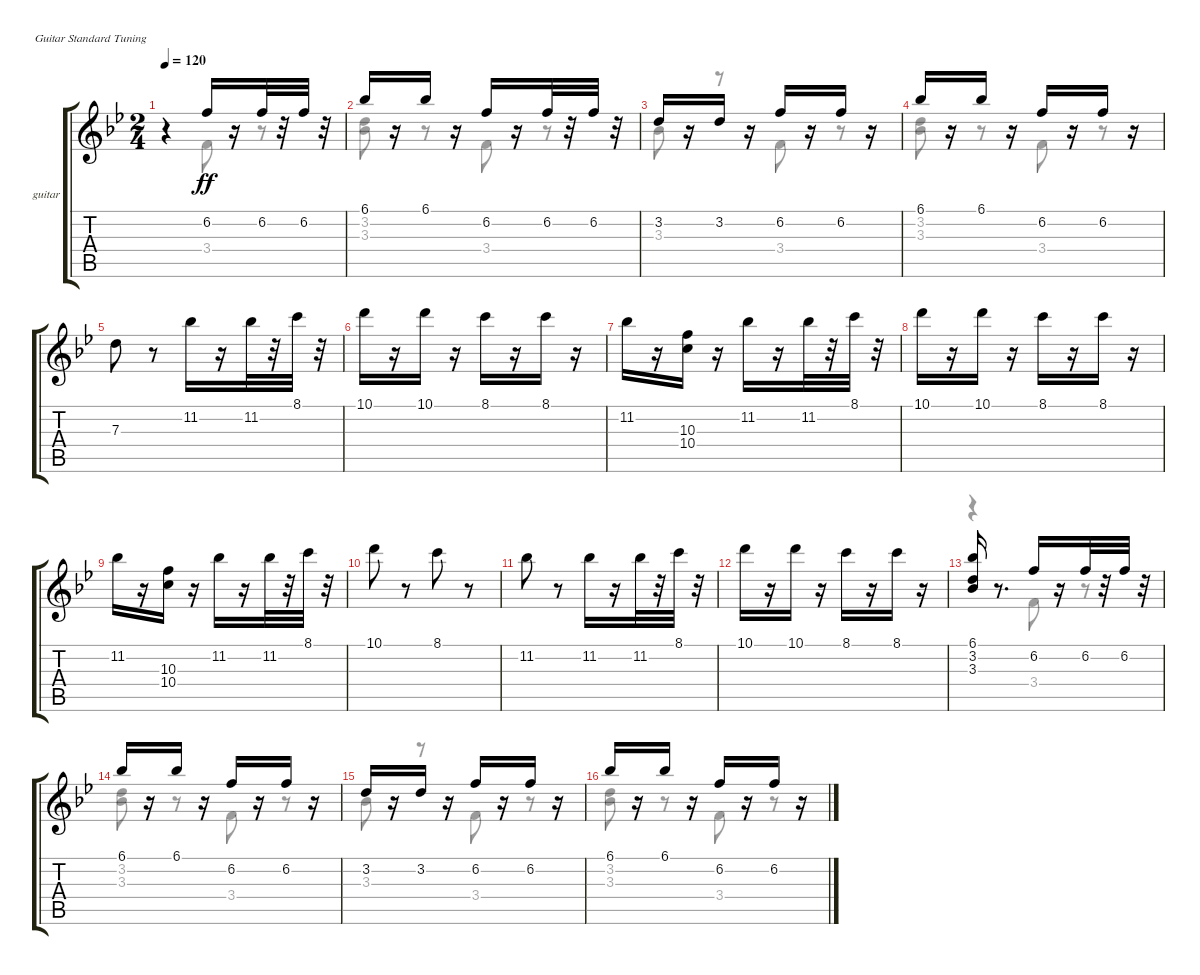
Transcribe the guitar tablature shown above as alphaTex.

\bracketExtendMode groupsimilarinstruments
\firstSystemTrackNameOrientation horizontal
\otherSystemsTrackNameOrientation horizontal
\track ("guitar" "guitar") {instrument acousticguitarsteel}
\staff {score tabs}
\tuning (E4 B3 G3 D3 A2 E2)
\voice
\ts (2 4)
\tempo 120
\clef g2
\ks bb
r.4{dy ff instrument acousticguitarsteel} 6.2.16 r.16 6.2.32 r.32 6.2.32 r.32 |
6.1.16 r.16 6.1.16 r.16 6.2.16 r.16 6.2.32 r.32 6.2.32 r.32 |
3.2.16 r.16 3.2.16 r.16 6.2.16 r.16 6.2.16 r.16 |
6.1.16 r.16 6.1.16 r.16 6.2.16 r.16 6.2.16 r.16 |
7.3.8 r.8 11.2.16 r.16 11.2.32 r.32 8.1.32 r.32 |
10.1.16 r.16 10.1.16 r.16 8.1.16 r.16 8.1.16 r.16 |
11.2.16 r.16 (10.3 10.4).16 r.16 11.2.16 r.16 11.2.32 r.32 8.1.32 r.32 |
10.1.16 r.16 10.1.16 r.16 8.1.16 r.16 8.1.16 r.16 |
11.2.16 r.16 (10.3 10.4).16 r.16 11.2.16 r.16 11.2.32 r.32 8.1.32 r.32 |
10.1.8 r.8 8.1.8 r.8 |
11.2.8 r.8 11.2.16 r.16 11.2.32 r.32 8.1.32 r.32 |
10.1.16 r.16 10.1.16 r.16 8.1.16 r.16 8.1.16 r.16 |
(6.1 3.2 3.3).16 r.8{d} 6.2.16 r.16 6.2.32 r.32 6.2.32 r.32 |
6.1.16 r.16 6.1.16 r.16 6.2.16 r.16 6.2.16 r.16 |
3.2.16 r.16 3.2.16 r.16 6.2.16 r.16 6.2.16 r.16 |
6.1.16 r.16 6.1.16 r.16 6.2.16 r.16 6.2.16 r.16
\voice
\clef g2
\ottava regular
\simile none
\ks bb
r.4{dy ff} 3.4.8 r.8 |
(3.2 3.3).8 r.8 3.4.8 r.8 |
3.3.8 r.8 3.4.8 r.8 |
(3.2 3.3).8 r.8 3.4.8 r.8 |
|
|
|
|
|
|
|
|
r.4 3.4.8 r.8 |
(3.2 3.3).8 r.8 3.4.8 r.8 |
3.3.8 r.8 3.4.8 r.8 |
(3.2 3.3).8 r.8 3.4.8 r.8
